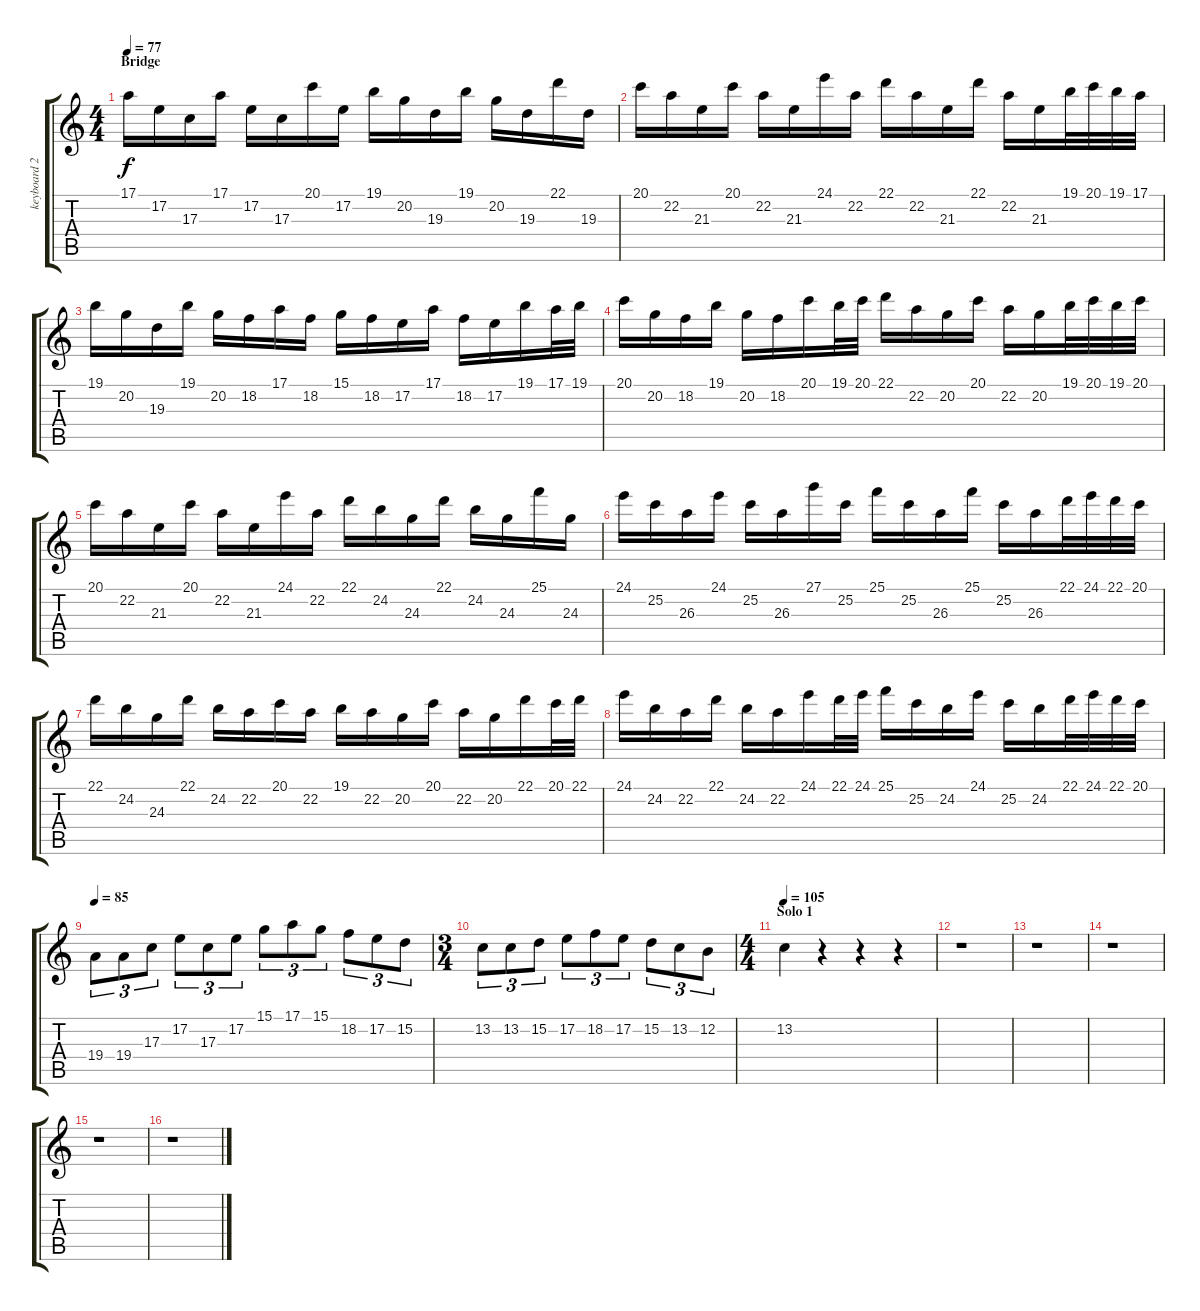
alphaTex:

\track ("keyboard 2" "keyboard 2") {instrument electricgrandpiano}
\staff {score tabs}
\tuning (E4 B3 G3 D3 A2 E2) {hide}
\ts (4 4)
\section ("" "Bridge")
\tempo 77
\clef g2
\ks c
17.1.16{dy f} 17.2.16 17.3.16 17.1.16 17.2.16 17.3.16 20.1.16 17.2.16 19.1.16 20.2.16 19.3.16 19.1.16 20.2.16 19.3.16 22.1.16 19.3.16 |
20.1.16 22.2.16 21.3.16 20.1.16 22.2.16 21.3.16 24.1.16 22.2.16 22.1.16 22.2.16 21.3.16 22.1.16 22.2.16 21.3.16 19.1.32 20.1.32 19.1.32 17.1.32 |
19.1.16 20.2.16 19.3.16 19.1.16 20.2.16 18.2.16 17.1.16 18.2.16 15.1.16 18.2.16 17.2.16 17.1.16 18.2.16 17.2.16 19.1.16 17.1.32 19.1.32 |
20.1.16 20.2.16 18.2.16 19.1.16 20.2.16 18.2.16 20.1.16 19.1.32 20.1.32 22.1.16 22.2.16 20.2.16 20.1.16 22.2.16 20.2.16 19.1.32 20.1.32 19.1.32 20.1.32 |
20.1.16 22.2.16 21.3.16 20.1.16 22.2.16 21.3.16 24.1.16 22.2.16 22.1.16 24.2.16 24.3.16 22.1.16 24.2.16 24.3.16 25.1.16 24.3.16 |
24.1.16 25.2.16 26.3.16 24.1.16 25.2.16 26.3.16 27.1.16 25.2.16 25.1.16 25.2.16 26.3.16 25.1.16 25.2.16 26.3.16 22.1.32 24.1.32 22.1.32 20.1.32 |
22.1.16 24.2.16 24.3.16 22.1.16 24.2.16 22.2.16 20.1.16 22.2.16 19.1.16 22.2.16 20.2.16 20.1.16 22.2.16 20.2.16 22.1.16 20.1.32 22.1.32 |
24.1.16 24.2.16 22.2.16 22.1.16 24.2.16 22.2.16 24.1.16 22.1.32 24.1.32 25.1.16 25.2.16 24.2.16 24.1.16 25.2.16 24.2.16 22.1.32 24.1.32 22.1.32 20.1.32 |
\tempo 85
19.4.8{tu (3 2) instrument musicbox} 19.4.8{tu (3 2)} 17.3.8{tu (3 2)} 17.2.8{tu (3 2)} 17.3.8{tu (3 2)} 17.2.8{tu (3 2)} 15.1.8{tu (3 2)} 17.1.8{tu (3 2)} 15.1.8{tu (3 2)} 18.2.8{tu (3 2)} 17.2.8{tu (3 2)} 15.2.8{tu (3 2)} |
\ts (3 4)
13.2.8{tu (3 2)} 13.2.8{tu (3 2)} 15.2.8{tu (3 2)} 17.2.8{tu (3 2)} 18.2.8{tu (3 2)} 17.2.8{tu (3 2)} 15.2.8{tu (3 2)} 13.2.8{tu (3 2)} 12.2.8{tu (3 2)} |
\ts (4 4)
\section ("" "Solo 1")
\tempo 105
13.2.4 r.4 r.4 r.4{instrument electricgrandpiano} |
r.1 |
r.1 |
r.1 |
r.1 |
r.1
